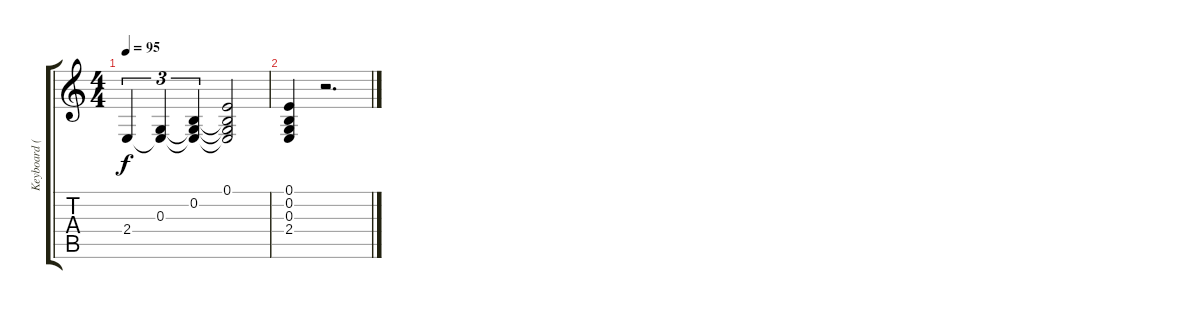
\track ("Keyboard (Chords)" "Keyboard (") {instrument acousticgrandpiano}
\staff {score tabs}
\tuning (E4 B3 G3 D3 A2 E2) {hide}
\ts (4 4)
\tempo 95
\clef g2
\ks c
2.4.4{tu (3 2) dy f} (0.3 2.4{t}).4{tu (3 2)} (0.2 0.3{t} 2.4{t}).4{tu (3 2)} (0.1 0.2{t} 0.3{t} 2.4{t}).2 |
(0.1 0.2 0.3 2.4).4 r.2{d}
